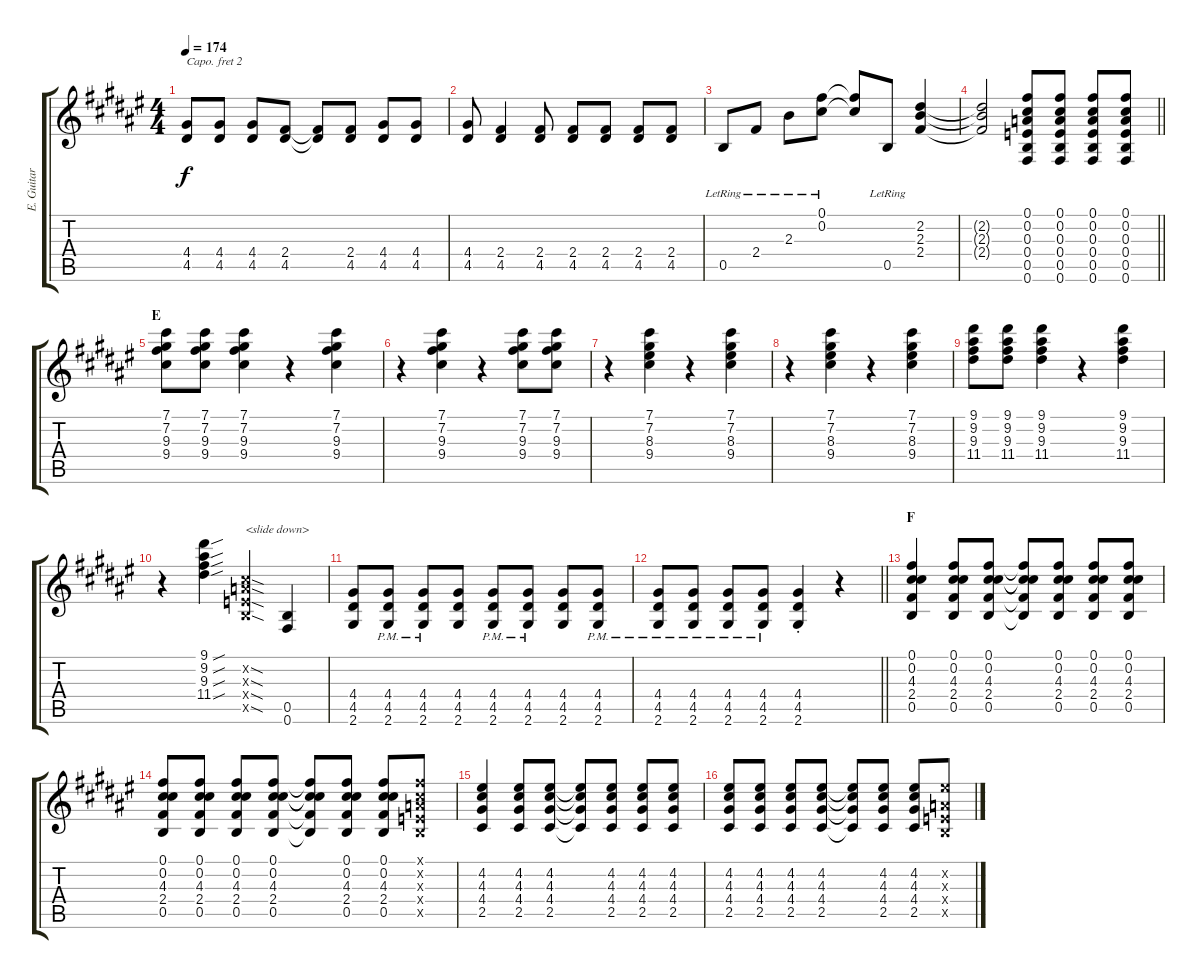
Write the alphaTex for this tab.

\track ("E. Guitar I" "E. Guitar ") {instrument overdrivenguitar}
\staff {score tabs}
\capo 2
\tuning (E4 B3 G3 D3 A2 E2) {hide}
\ts (4 4)
\tempo 174
\clef g2
\ks f#
(4.4 4.5).8{dy f} (4.4 4.5).8 (4.4 4.5).8 (2.4 4.5).8 (2.4{t} 4.5{t}).8 (2.4 4.5).8 (4.4 4.5).8 (4.4 4.5).8 |
(4.4 4.5).8 (2.4 4.5).4 (2.4 4.5).8 (2.4 4.5).8 (2.4 4.5).8 (2.4 4.5).8 (2.4 4.5).8 |
0.5{lr}.8 2.4{lr}.8 2.3{lr}.8 (0.1{lr} 0.2{lr}).8 (0.1{t} 0.2{t}).8 0.5{lr}.8 (2.2 2.3 2.4).4 |
\barLineRight lightlight
(2.2{t} 2.3{t} 2.4{t}).2 (0.1 0.2 0.3 0.4 0.5 0.6).8 (0.1 0.2 0.3 0.4 0.5 0.6).8 (0.1 0.2 0.3 0.4 0.5 0.6).8 (0.1 0.2 0.3 0.4 0.5 0.6).8 |
\section ("" "E")
(7.1 7.2 9.3 9.4).8 (7.1 7.2 9.3 9.4).8 (7.1 7.2 9.3 9.4).4 r.4 (7.1 7.2 9.3 9.4).4 |
r.4 (7.1 7.2 9.3 9.4).4 r.4 (7.1 7.2 9.3 9.4).8 (7.1 7.2 9.3 9.4).8 |
r.4 (7.1 7.2 8.3 9.4).4 r.4 (7.1 7.2 8.3 9.4).4 |
r.4 (7.1 7.2 8.3 9.4).4 r.4 (7.1 7.2 8.3 9.4).4 |
(9.1 9.2 9.3 11.4).8 (9.1 9.2 9.3 11.4).8 (9.1 9.2 9.3 11.4).4 r.4 (9.1 9.2 9.3 11.4).4 |
r.4 (9.1{sou} 9.2{sou} 9.3{sou} 11.4{sou}).4 (0.2{sod x} 0.3{sod x} 0.4{sod x} 0.5{sod x}).4{txt "<slide down>"} (0.5 0.6).4 |
(4.4 4.5 2.6).8 (4.4{pm} 4.5{pm} 2.6{pm}).8 (4.4{pm} 4.5{pm} 2.6{pm}).8 (4.4 4.5 2.6).8 (4.4{pm} 4.5{pm} 2.6{pm}).8 (4.4{pm} 4.5{pm} 2.6{pm}).8 (4.4 4.5 2.6).8 (4.4{pm} 4.5{pm} 2.6{pm}).8 |
\barLineRight lightlight
(4.4{pm} 4.5{pm} 2.6{pm}).8 (4.4{pm} 4.5{pm} 2.6{pm}).8 (4.4{pm} 4.5{pm} 2.6{pm}).8 (4.4{pm} 4.5{pm} 2.6{pm}).8 (4.4{st} 4.5{st} 2.6{st}).4 r.4 |
\section ("" "F")
(0.1 0.2 4.3 2.4 0.5).4 (0.1 0.2 4.3 2.4 0.5).8 (0.1 0.2 4.3 2.4 0.5).8 (0.1{t} 0.2{t} 4.3{t} 2.4{t} 0.5{t}).8 (0.1 0.2 4.3 2.4 0.5).8 (0.1 0.2 4.3 2.4 0.5).8 (0.1 0.2 4.3 2.4 0.5).8 |
(0.1 0.2 4.3 2.4 0.5).8 (0.1 0.2 4.3 2.4 0.5).8 (0.1 0.2 4.3 2.4 0.5).8 (0.1 0.2 4.3 2.4 0.5).8 (0.1{t} 0.2{t} 4.3{t} 2.4{t} 0.5{t}).8 (0.1 0.2 4.3 2.4 0.5).8 (0.1 0.2 4.3 2.4 0.5).8 (0.1{x} 0.2{x} 0.3{x} 0.4{x} 0.5{x}).8 |
(4.2 4.3 4.4 2.5).4 (4.2 4.3 4.4 2.5).8 (4.2 4.3 4.4 2.5).8 (4.2{t} 4.3{t} 4.4{t} 2.5{t}).8 (4.2 4.3 4.4 2.5).8 (4.2 4.3 4.4 2.5).8 (4.2 4.3 4.4 2.5).8 |
(4.2 4.3 4.4 2.5).8 (4.2 4.3 4.4 2.5).8 (4.2 4.3 4.4 2.5).8 (4.2 4.3 4.4 2.5).8 (4.2{t} 4.3{t} 4.4{t} 2.5{t}).8 (4.2 4.3 4.4 2.5).8 (4.2 4.3 4.4 2.5).8 (4.2{x} 0.3{x} 0.4{x} 0.5{x}).8
